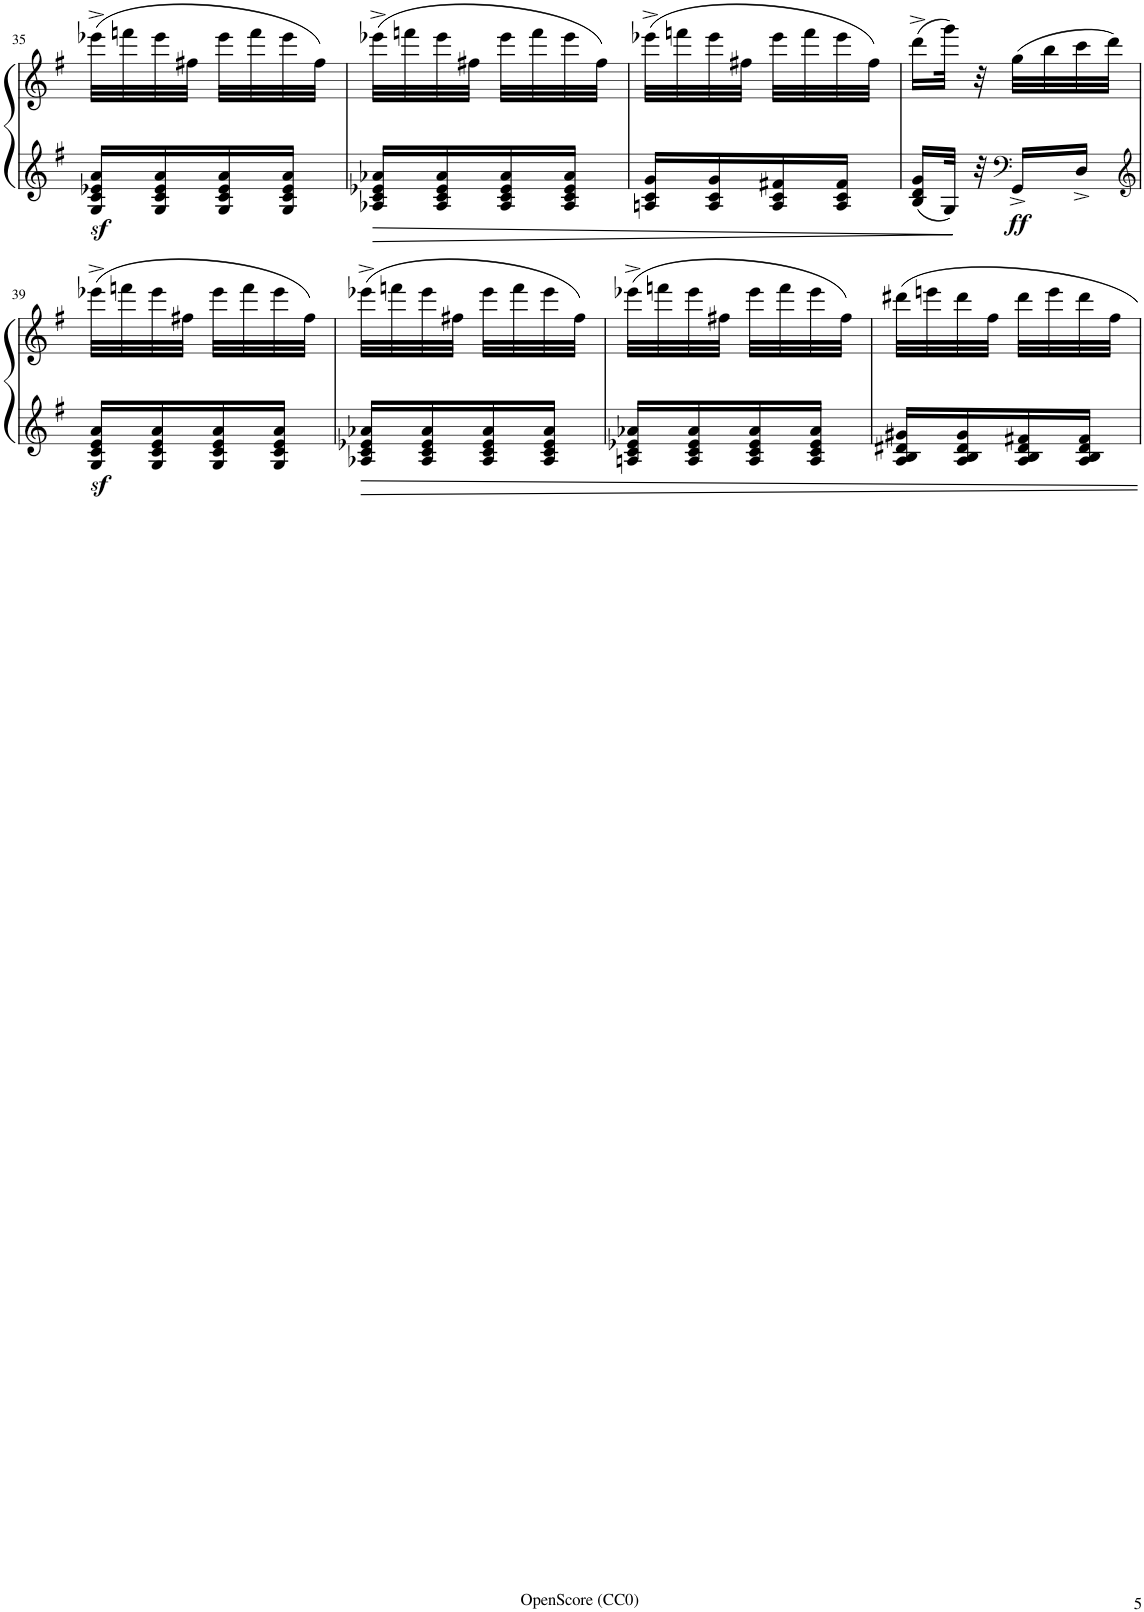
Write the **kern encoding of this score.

**kern	**kern	**dynam
*part1	*part1	*part1
*staff2	*staff1	*staff1/2
*I"Piano	*	*
*I'Pno	*	*
!!LO:PB:g=z
*clefG2	*clefG2	*
*k[f#]	*k[f#]	*
*M4/16	*M4/16	*
=35	=35	=35
16G/z< 16c/z< 16e-X/z< 16a/z<LL	(32eee-X^\LLL	.
.	32fffn\	.
16G/ 16c/ 16e-/ 16a/	32eee-\	.
.	32ff#X\JJJ	.
16G/ 16c/ 16e-/ 16a/	32eee-\LLL	.
.	32fff\	.
16G/ 16c/ 16e-/ 16a/JJ	32eee-\	.
.	32ff#\JJJ)	.
=36	=36	=36
16A-X/ 16c/ 16e-X/ 16a-X/LL	(32eee-X^\LLL	.
.	32fffn\	.
16A-/ 16c/ 16e-/ 16a-/	32eee-\	.
.	32ff#X\JJJ	.
16A-/ 16c/ 16e-/ 16a-/	32eee-\LLL	.
.	32fff\	.
16A-/ 16c/ 16e-/ 16a-/JJ	32eee-\	.
.	32ff#\JJJ)	.
=37	=37	=37
16An/ 16c/ 16g/LL	(32eee-X^\LLL	.
.	32fffn\	.
16A/ 16c/ 16g/	32eee-\	.
.	32ff#X\JJJ	.
16A/ 16c/ 16f#X/	32eee-\LLL	.
.	32fff\	.
16A/ 16c/ 16f#/JJ	32eee-\	.
.	32ff#\JJJ)	.
=38	=38	=38
16B/ 16d/ 16g/LL	(16ddd^\LL	.
32G/JJk	32ggg\JJk)	.
32r	32r	.
*clefF4	*	*
!	!	!LO:DY:b=2
16GG^/LL	(32gg\LLL	ff
.	32bb\	.
16D^/JJ	32ccc\	.
.	32ddd\JJJ)	.
!!LO:LB:g=z
=39	=39	=39
*clefG2	*	*
16G/z< 16c/z< 16e/z< 16a/z<LL	(32eee-X^\LLL	.
.	32fffn\	.
16G/ 16c/ 16e/ 16a/	32eee-\	.
.	32ff#X\JJJ	.
16G/ 16c/ 16e/ 16a/	32eee-\LLL	.
.	32fff\	.
16G/ 16c/ 16e/ 16a/JJ	32eee-\	.
.	32ff#\JJJ)	.
=40	=40	=40
16A-X/ 16c/ 16e-X/ 16a-X/LL	(32eee-X^\LLL	.
.	32fffn\	.
16A-/ 16c/ 16e-/ 16a-/	32eee-\	.
.	32ff#X\JJJ	.
16A-/ 16c/ 16e-/ 16a-/	32eee-\LLL	.
.	32fff\	.
16A-/ 16c/ 16e-/ 16a-/JJ	32eee-\	.
.	32ff#\JJJ)	.
=41	=41	=41
16An/ 16c/ 16e-X/ 16a-X/LL	(32eee-X^\LLL	.
.	32fffn\	.
16A/ 16c/ 16e-/ 16a-/	32eee-\	.
.	32ff#X\JJJ	.
16A/ 16c/ 16e-/ 16a-/	32eee-\LLL	.
.	32fff\	.
16A/ 16c/ 16e-/ 16a-/JJ	32eee-\	.
.	32ff#\JJJ)	.
=42	=42	=42
16A/ 16B/ 16d#X/ 16g#X/LL	32ddd#X\LLL	.
.	32eeen\	.
16A/ 16B/ 16d#/ 16g#/	32ddd#\	.
.	32ff#\JJJ	.
16A/ 16B/ 16d#/ 16f#X/	32ddd#\LLL	.
.	32eee\	.
16A/ 16B/ 16d#/ 16f#/JJ	32ddd#\	.
.	32ff#\JJJ	.
=	=	=
*-	*-	*-
